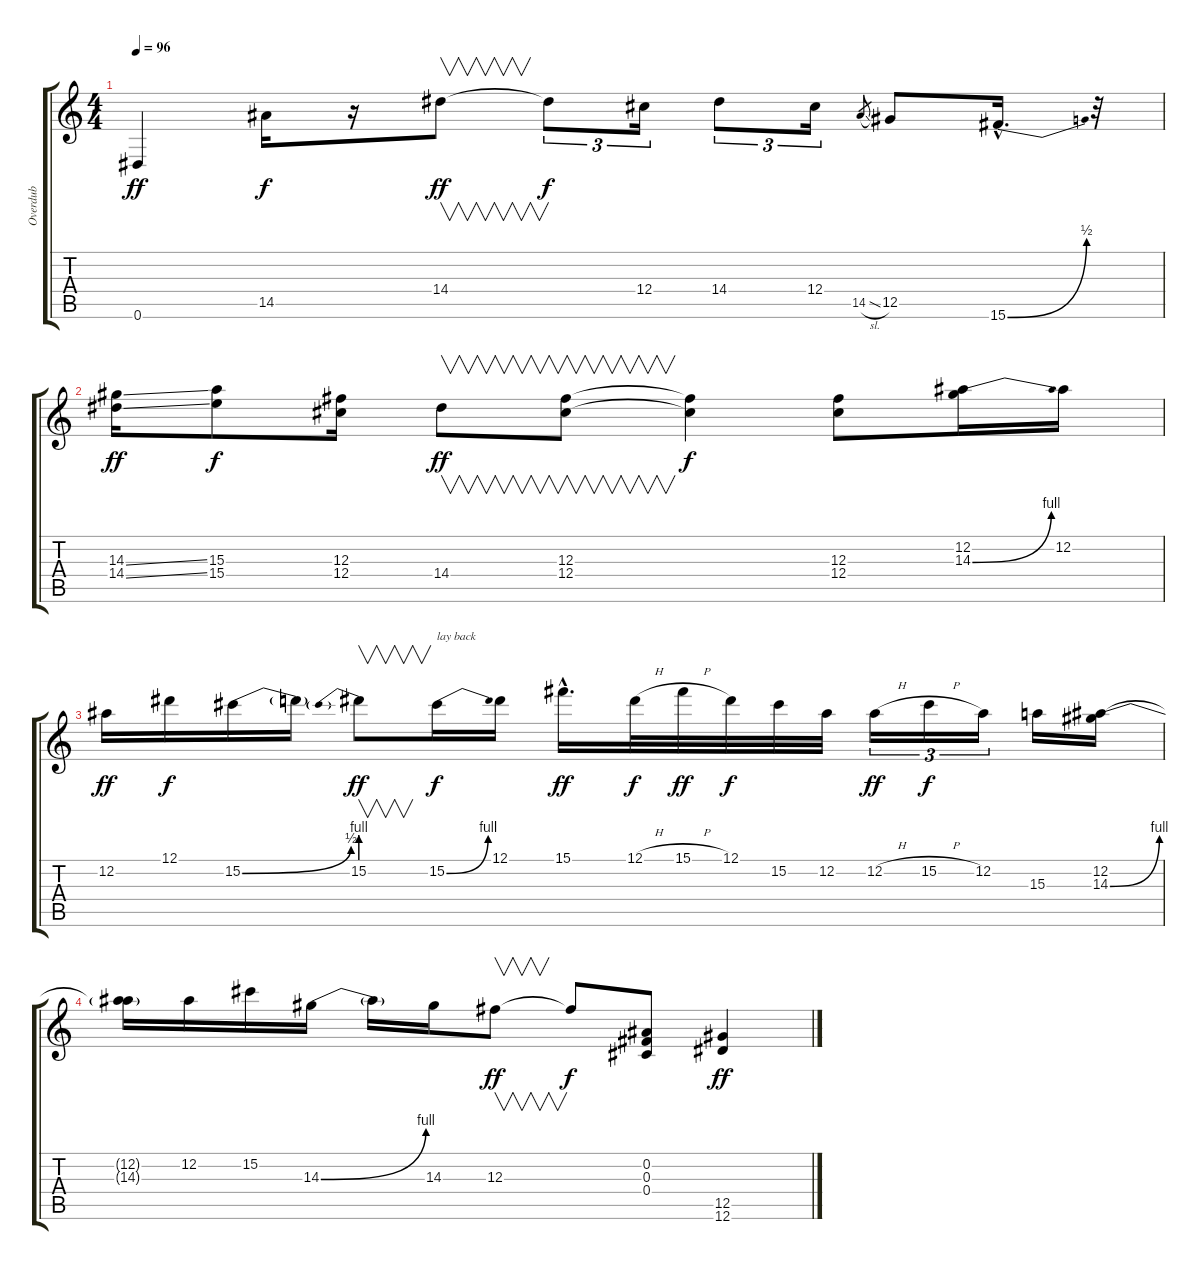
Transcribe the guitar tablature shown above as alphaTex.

\track ("Overdub" "Overdub") {instrument fretlessbass}
\staff {score tabs}
\tuning (Eb4 Bb3 Gb3 Db3 Ab2 Eb2) {hide}
\ts (4 4)
\tempo 96
\clef g2
\ks c
0.6.4{dy ff} 14.5.16{dy f} r.16 14.4.8{v dy ff} 14.4{t}.8{tu (3 2) dy f} 12.4.16{tu (3 2)} 14.4.8{tu (3 2)} 12.4.16{tu (3 2)} 14.5{sl}.8{gr} 12.5.8 15.6{be (bend 0 0 60 2) hac}.16{d} r.32 |
(14.3{ss} 14.4{ss}).16{dy ff} (15.3 15.4).8{dy f} (12.3 12.4).16 14.4.8{v dy ff} (12.3 12.4).8{v} (12.3{t} 12.4{t}).4{dy f} (12.3 12.4).8 (12.2 14.3{be (bend 0 0 60 4)}).16 12.2.16 |
12.2.16{dy ff} 12.1.16{dy f} 15.2{be (bend 0 0 60 2)}.16 15.2{t}.16 15.2{be (prebend 0 4 60 4)}.8{v dy ff} 15.2{be (bend 0 0 60 4)}.16{txt "lay back" dy f} 12.1.16 15.1{hac}.16{d dy ff} 12.1{h}.32{dy f} 15.1{h}.32{dy ff} 12.1.32{dy f} 15.2.32 12.2.32 12.2{h}.16{tu (3 2) dy ff} 15.2{h}.16{tu (3 2) dy f} 12.2.16{tu (3 2)} 15.3.16 (12.2 14.3{be (bend 0 0 60 4)}).16 |
(12.2{t} 14.3{t}).16 12.2.16 15.2.16 14.3{be (bend 0 0 60 4)}.16 14.3{t}.16 14.3.16 12.3.8{v dy ff} 12.3{t}.8{dy f} (0.2 0.3 0.4).8 (12.5 12.6{ss}).4{dy ff}
